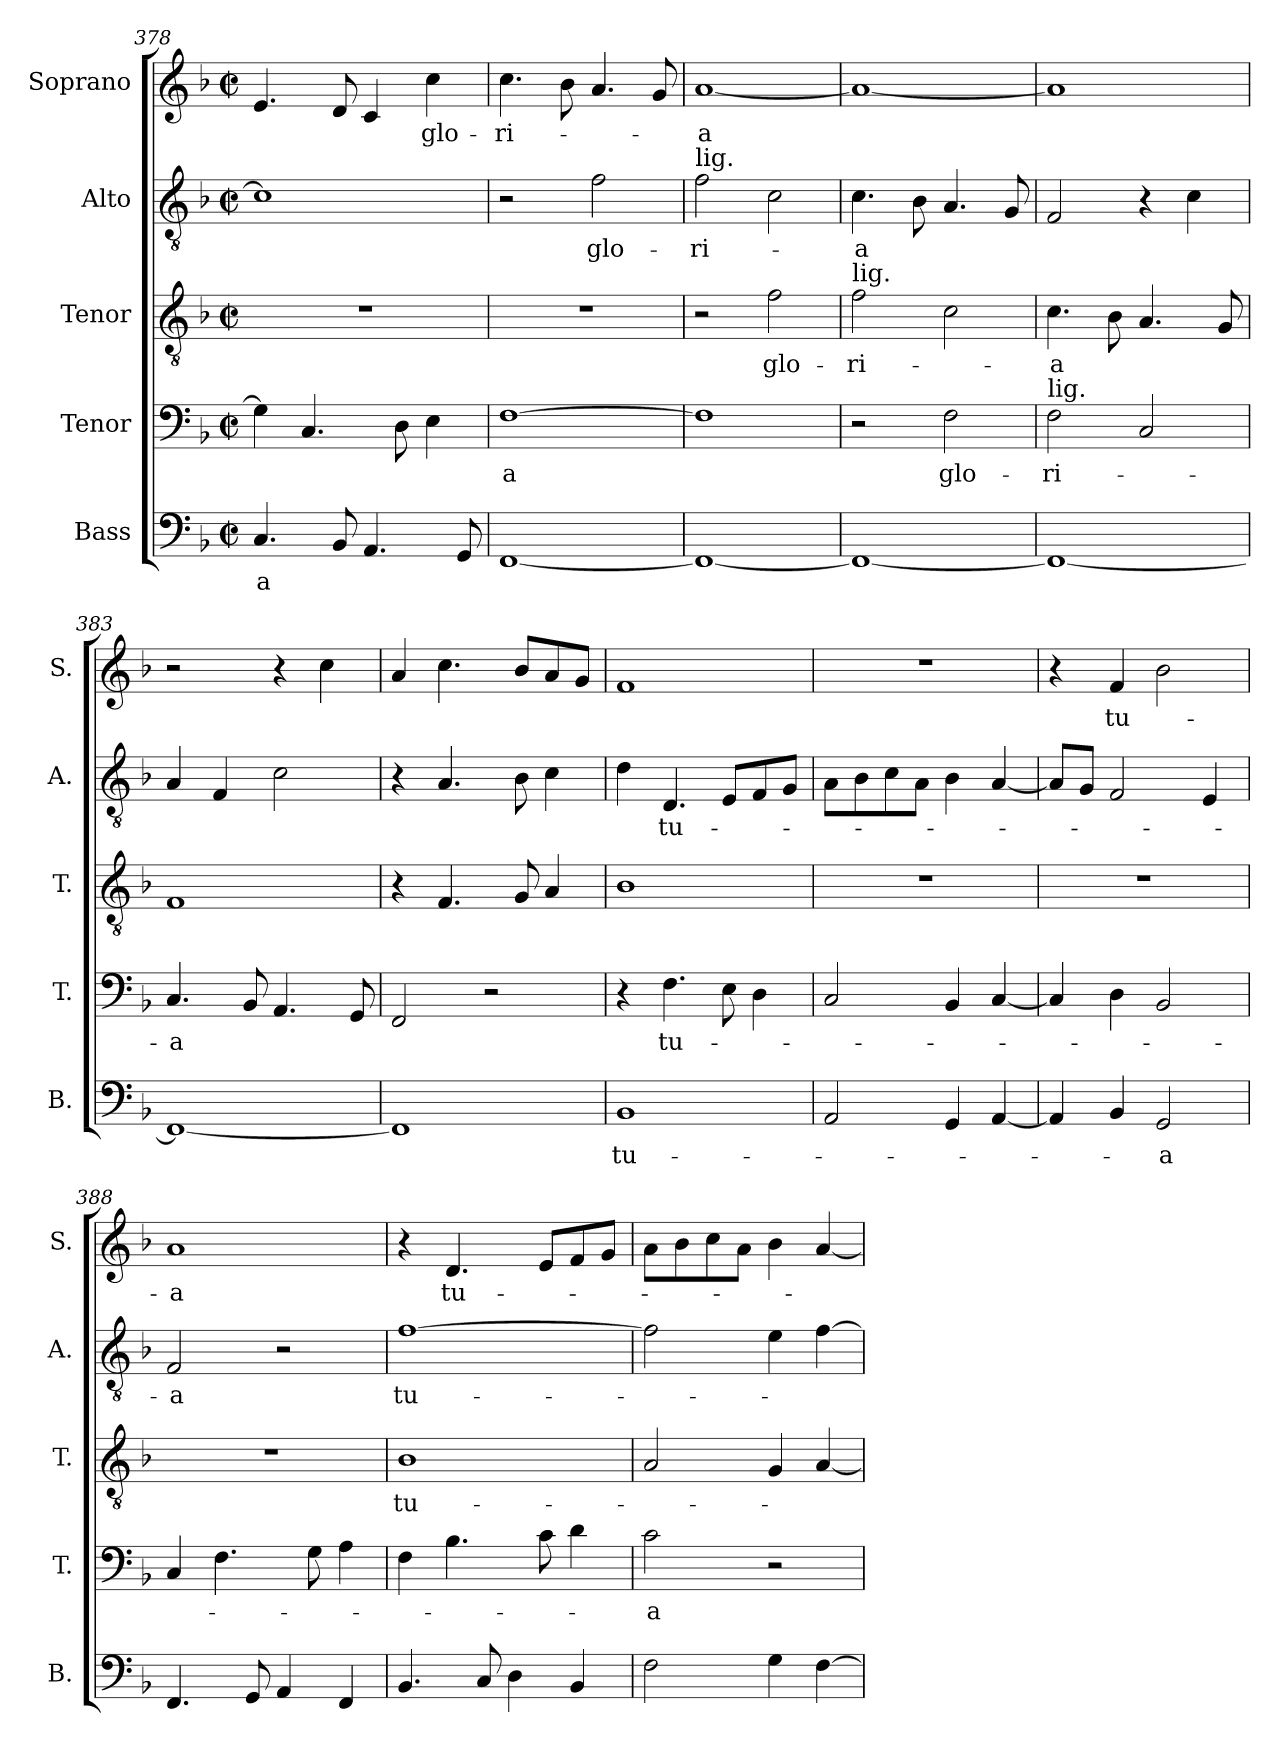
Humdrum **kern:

**kern	**text	**kern	**text	**kern	**text	**kern	**text	**kern	**text
*part5	*part5	*part4	*part4	*part3	*part3	*part2	*part2	*part1	*part1
*staff5	*staff5	*staff4	*staff4	*staff3	*staff3	*staff2	*staff2	*staff1	*staff1
*I"Bass	*	*I"Tenor	*	*I"Tenor	*	*I"Alto	*	*I"Soprano	*
*I'B.	*	*I'T.	*	*I'T.	*	*I'A.	*	*I'S.	*
*clefF4	*	*clefF4	*	*clefGv2	*	*clefGv2	*	*clefG2	*
*k[b-]	*	*k[b-]	*	*k[b-]	*	*k[b-]	*	*k[b-]	*
*M2/2	*	*M2/2	*	*M2/2	*	*M2/2	*	*M2/2	*
*met(c|)	*	*met(c|)	*	*met(c|)	*	*met(c|)	*	*met(c|)	*
=378	=378	=378	=378	=378	=378	=378	=378	=378	=378
!	!LO:LY:b	!	!	!	!	!	!	!	!
4.C/	-a	4G\]	.	1r	.	1c]	.	4.e/	.
.	.	4.C/	.	.	.	.	.	.	.
8BB-/	.	.	.	.	.	.	.	8d/	.
4.AA/	.	.	.	.	.	.	.	4c/	.
.	.	8D\	.	.	.	.	.	.	.
!	!	!	!	!	!	!	!	!	!LO:LY:b
.	.	4E\	.	.	.	.	.	4cc\	glo-
8GG/	.	.	.	.	.	.	.	.	.
=379	=379	=379	=379	=379	=379	=379	=379	=379	=379
!	!	!	!LO:LY:b	!	!	!	!	!	!LO:LY:b
[1FF	.	[1F	-a	1r	.	2r	.	4.cc\	-ri-
.	.	.	.	.	.	.	.	8b-\	.
!	!	!	!	!	!	!	!LO:LY:b	!	!
.	.	.	.	.	.	2f\	glo-	4.a/	.
.	.	.	.	.	.	.	.	8g/	.
=380	=380	=380	=380	=380	=380	=380	=380	=380	=380
!	!	!	!	!	!	!LO:TX:a:t=lig.	!	!	!
!	!	!	!	!	!	!	!LO:LY:b	!	!LO:LY:b
1FF_	.	1F]	.	2r	.	2f\	-ri-	[1a	-a
!	!	!	!	!	!LO:LY:b	!	!	!	!
.	.	.	.	2f\	glo-	2c\	.	.	.
=381	=381	=381	=381	=381	=381	=381	=381	=381	=381
!	!	!	!	!LO:TX:a:t=lig.	!	!	!	!	!
!	!	!	!	!	!LO:LY:b	!	!LO:LY:b	!	!
1FF_	.	2r	.	2f\	-ri-	4.c\	-a	1a_	.
.	.	.	.	.	.	8B-\	.	.	.
!	!	!	!LO:LY:b	!	!	!	!	!	!
.	.	2F\	glo-	2c\	.	4.A/	.	.	.
.	.	.	.	.	.	8G/	.	.	.
!!LO:LB:g=z
=382	=382	=382	=382	=382	=382	=382	=382	=382	=382
!	!	!LO:TX:a:t=lig.	!	!	!	!	!	!	!
!	!	!	!LO:LY:b	!	!LO:LY:b	!	!	!	!
1FF_	.	2F\	-ri-	4.c\	-a	2F/	.	1a]	.
.	.	.	.	8B-\	.	.	.	.	.
.	.	2C/	.	4.A/	.	4r	.	.	.
.	.	.	.	.	.	4c\	.	.	.
.	.	.	.	8G/	.	.	.	.	.
=383	=383	=383	=383	=383	=383	=383	=383	=383	=383
!	!	!	!LO:LY:b	!	!	!	!	!	!
1FF_	.	4.C/	-a	1F	.	4A/	.	2r	.
.	.	.	.	.	.	4F/	.	.	.
.	.	8BB-/	.	.	.	.	.	.	.
.	.	4.AA/	.	.	.	2c\	.	4r	.
.	.	.	.	.	.	.	.	4cc\	.
.	.	8GG/	.	.	.	.	.	.	.
=384	=384	=384	=384	=384	=384	=384	=384	=384	=384
1FF]	.	2FF/	.	4r	.	4r	.	4a/	.
.	.	.	.	4.F/	.	4.A/	.	4.cc\	.
.	.	2r	.	.	.	.	.	.	.
.	.	.	.	8G/	.	8B-\	.	8b-/L	.
.	.	.	.	4A/	.	4c\	.	8a/	.
.	.	.	.	.	.	.	.	8g/J	.
=385	=385	=385	=385	=385	=385	=385	=385	=385	=385
!	!LO:LY:b	!	!	!	!	!	!	!	!
1BB-	tu-	4r	.	1B-	.	4d\	.	1f	.
!	!	!	!LO:LY:b	!	!	!	!LO:LY:b	!	!
.	.	4.F\	tu-	.	.	4.D/	tu-	.	.
.	.	8E\	.	.	.	8E/L	.	.	.
.	.	4D\	.	.	.	8F/	.	.	.
.	.	.	.	.	.	8G/J	.	.	.
=386	=386	=386	=386	=386	=386	=386	=386	=386	=386
2AA/	.	2C/	.	1r	.	8A\L	.	1r	.
.	.	.	.	.	.	8B-\	.	.	.
.	.	.	.	.	.	8c\	.	.	.
.	.	.	.	.	.	8A\J	.	.	.
4GG/	.	4BB-/	.	.	.	4B-\	.	.	.
[4AA/	.	[4C/	.	.	.	[4A/	.	.	.
=387	=387	=387	=387	=387	=387	=387	=387	=387	=387
4AA/]	.	4C/]	.	1r	.	8A/L]	.	4r	.
.	.	.	.	.	.	8G/J	.	.	.
!	!	!	!	!	!	!	!	!	!LO:LY:b
4BB-/	.	4D\	.	.	.	2F/	.	4f/	tu-
!	!LO:LY:b	!	!	!	!	!	!	!	!
2GG/	-a	2BB-/	.	.	.	.	.	2b-\	.
.	.	.	.	.	.	4E/	.	.	.
!!LO:PB:g=z
=388	=388	=388	=388	=388	=388	=388	=388	=388	=388
!	!	!	!	!	!	!	!LO:LY:b	!	!LO:LY:b
4.FF/	.	4C/	.	1r	.	2F/	a	1a	-a
.	.	4.F\	.	.	.	.	.	.	.
8GG/	.	.	.	.	.	.	.	.	.
4AA/	.	.	.	.	.	2r	.	.	.
.	.	8G\	.	.	.	.	.	.	.
4FF/	.	4A\	.	.	.	.	.	.	.
=389	=389	=389	=389	=389	=389	=389	=389	=389	=389
!	!	!	!	!	!LO:LY:b	!	!LO:LY:b	!	!
4.BB-/	.	4F\	.	1B-	tu-	[1f	tu-	4r	.
!	!	!	!	!	!	!	!	!	!LO:LY:b
.	.	4.B-\	.	.	.	.	.	4.d/	tu-
8C/	.	.	.	.	.	.	.	.	.
4D\	.	.	.	.	.	.	.	.	.
.	.	8c\	.	.	.	.	.	8e/L	.
4BB-/	.	4d\	.	.	.	.	.	8f/	.
.	.	.	.	.	.	.	.	8g/J	.
=390	=390	=390	=390	=390	=390	=390	=390	=390	=390
!	!	!	!LO:LY:b	!	!	!	!	!	!
2F\	.	2c\	-a	2A/	.	2f\]	.	8a\L	.
.	.	.	.	.	.	.	.	8b-\	.
.	.	.	.	.	.	.	.	8cc\	.
.	.	.	.	.	.	.	.	8a\J	.
4G\	.	2r	.	4G/	.	4e\	.	4b-\	.
[4F\	.	.	.	[4A/	.	[4f\	.	[4a/	.
=	=	=	=	=	=	=	=	=	=
*-	*-	*-	*-	*-	*-	*-	*-	*-	*-
